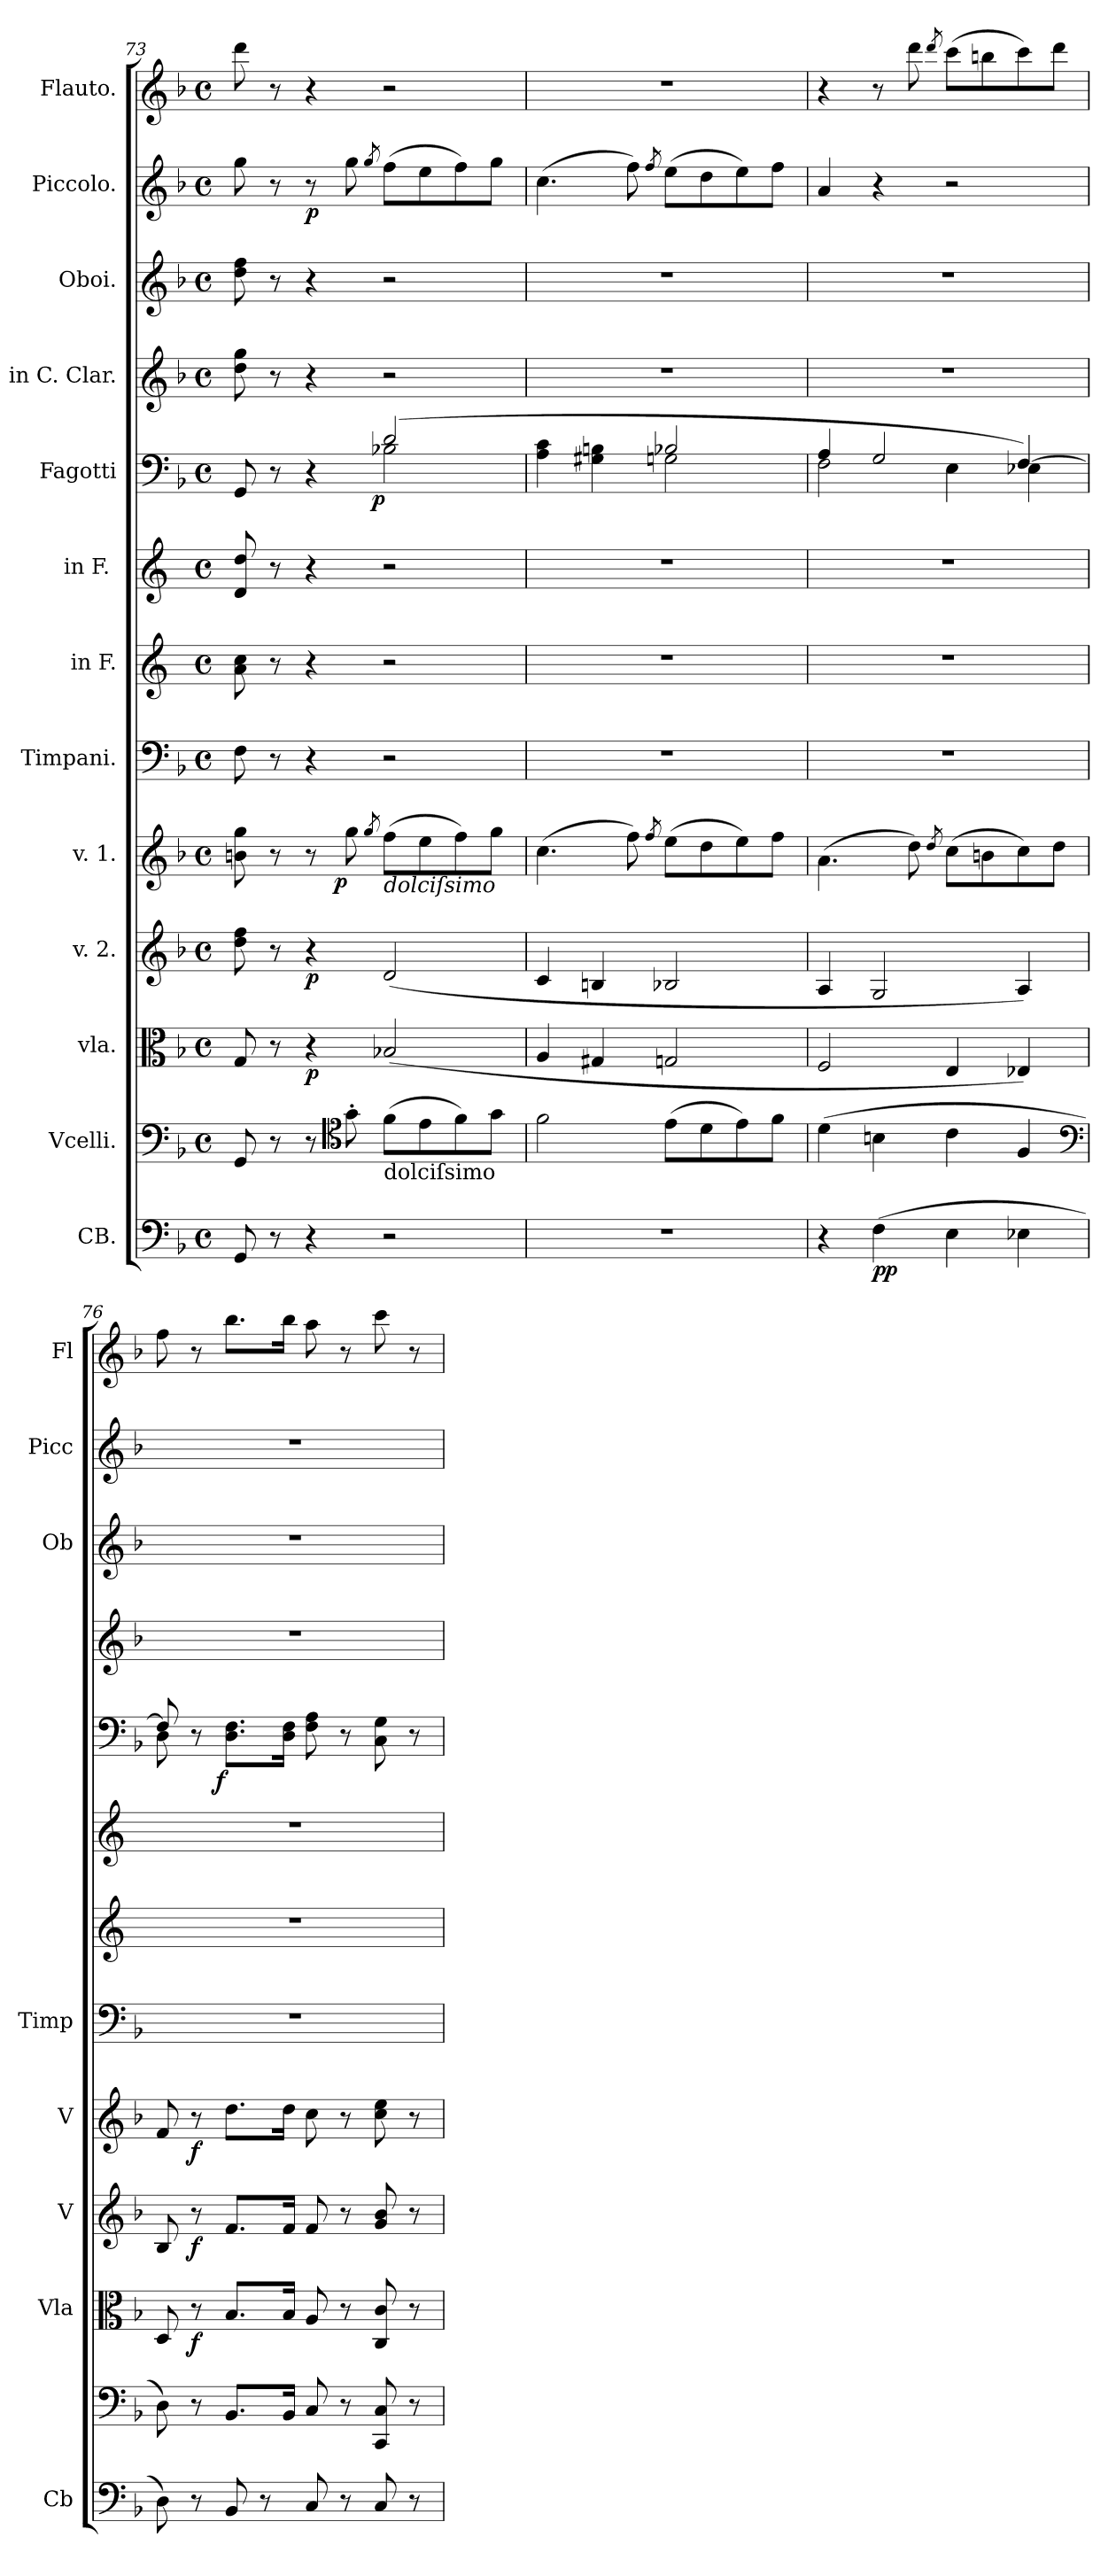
**kern	**dynam	**kern	**kern	**dynam	**kern	**dynam	**kern	**dynam	**kern	**kern	**kern	**kern	**dynam	**kern	**kern	**kern	**dynam	**kern
*part13	*part13	*part12	*part11	*part11	*part10	*part10	*part9	*part9	*part8	*part7	*part6	*part5	*part5	*part4	*part3	*part2	*part2	*part1
*staff13	*staff13	*staff12	*staff11	*staff11	*staff10	*staff10	*staff9	*staff9	*staff8	*staff7	*staff6	*staff5	*staff5	*staff4	*staff3	*staff2	*staff2	*staff1
*I"CB.	*	*I"Vcelli.	*I"vla.	*	*I"v. 2.	*	*I"v. 1.	*	*I"Timpani.	*I"in F.	*I"in F. 	*I"Fagotti	*	*I"in C. Clar.	*I"Oboi.	*I"Piccolo.	*	*I"Flauto.
*I'Cb	*	*	*I'Vla	*	*I'V	*	*I'V	*	*I'Timp	*	*	*	*	*	*I'Ob	*I'Picc	*	*I'Fl
*clefF4	*	*clefF4	*clefC3	*	*clefG2	*	*clefG2	*	*clefF4	*clefG2	*clefG2	*clefF4	*	*clefG2	*clefG2	*clefG2	*	*clefG2
*	*	*	*	*	*	*	*	*	*	*ITrd4c7	*ITrd4c7	*	*	*	*	*	*	*
*k[b-]	*	*k[b-]	*k[b-]	*	*k[b-]	*	*k[b-]	*	*k[b-]	*k[b-]	*k[b-]	*k[b-]	*	*k[b-]	*k[b-]	*k[b-]	*	*k[b-]
*M4/4	*	*M4/4	*M4/4	*	*M4/4	*	*M4/4	*	*M4/4	*M4/4	*M4/4	*M4/4	*	*M4/4	*M4/4	*M4/4	*	*M4/4
*met(c)	*	*met(c)	*met(c)	*	*met(c)	*	*met(c)	*	*met(c)	*met(c)	*met(c)	*met(c)	*	*met(c)	*met(c)	*met(c)	*	*met(c)
=73	=73	=73	=73	=73	=73	=73	=73	=73	=73	=73	=73	=73	=73	=73	=73	=73	=73	=73
*	*	*	*	*	*	*	*	*	*	*	*	*^	*	*	*	*	*	*
8GG/	.	8GG/	8G/	.	8dd\ 8ff\	.	8bn\ 8gg\	.	8F\	8d\ 8f\	8G/ 8g/	8GG/	2ryy	.	8dd\ 8gg\	8dd\ 8ff\	8gg\	.	8ddd\
8r	.	8r	8r	.	8r	.	8r	.	8r	8r	8r	8r	.	.	8r	8r	8r	.	8r
4r	.	8r	4r	p	4r	p	8r	.	4r	4r	4r	4r	.	.	4r	4r	8r	p	4r
*	*	*clefC4	*	*	*	*	*	*	*	*	*	*	*	*	*	*	*	*	*
!	!	!	!	!	!	!	!	!LO:DY:rj	!	!	!	!	!	!	!	!	!	!	!
.	.	8g'\	.	.	.	.	8gg\	p	.	.	.	.	.	.	.	.	8gg\	.	.
.	.	.	.	.	.	.	8qgg/	.	.	.	.	.	.	.	.	.	8qgg/	.	.
!	!	!	!	!	!	!	!LO:TX:b:i:t=dolciſsimo	!	!	!	!	!	!	!	!	!	!	!	!
!	!	!LO:TX:b:t=dolciſsimo	!	!	!	!	!	!	!	!	!	!	!	!	!	!	!	!	!
!	!	!	!	!	!	!	!	!	!	!	!	!	!	!LO:DY:rj	!	!	!	!	!
2r	.	(8f\L	(>2B-X/	.	(>2d/	.	(8ff\L	.	2r	2r	2r	(2d/	2B-X\	p	2r	2r	(8ff\L	.	2r
.	.	8e\	.	.	.	.	8ee\	.	.	.	.	.	.	.	.	.	8ee\	.	.
.	.	8f\)	.	.	.	.	8ff\)	.	.	.	.	.	.	.	.	.	8ff\)	.	.
.	.	8g\J	.	.	.	.	8gg\J	.	.	.	.	.	.	.	.	.	8gg\J	.	.
=74	=74	=74	=74	=74	=74	=74	=74	=74	=74	=74	=74	=74	=74	=74	=74	=74	=74	=74	=74
1r	.	2f\	4A/	.	4c/	.	(4.cc\	.	1r	1r	1r	4A\ 4c\	2ryy	.	1r	1r	(4.cc\	.	1r
.	.	.	4G#X/	.	4Bn/	.	.	.	.	.	.	4G#X\ 4Bn\	.	.	.	.	.	.	.
.	.	.	.	.	.	.	8ff\)	.	.	.	.	.	.	.	.	.	8ff\)	.	.
.	.	.	.	.	.	.	8qff/	.	.	.	.	.	.	.	.	.	8qff/	.	.
.	.	(8e\L	2Gn/	.	2B-X/	.	(8ee\L	.	.	.	.	2B-X/	2Gn\	.	.	.	(8ee\L	.	.
.	.	8d\	.	.	.	.	8dd\	.	.	.	.	.	.	.	.	.	8dd\	.	.
.	.	8e\)	.	.	.	.	8ee\)	.	.	.	.	.	.	.	.	.	8ee\)	.	.
.	.	8f\J	.	.	.	.	8ff\J	.	.	.	.	.	.	.	.	.	8ff\J	.	.
=75	=75	=75	=75	=75	=75	=75	=75	=75	=75	=75	=75	=75	=75	=75	=75	=75	=75	=75	=75
4r	.	(4d\	2F/	.	4A/	.	(4.a\	.	1r	1r	1r	4A/	2F\	.	1r	1r	4a/	.	4r
(4F\	pp	4Bn\	.	.	2G/	.	.	.	.	.	.	2G/	.	.	.	.	4r	.	8r
.	.	.	.	.	.	.	8dd\)	.	.	.	.	.	.	.	.	.	.	.	8ddd\
.	.	.	.	.	.	.	8qdd/	.	.	.	.	.	.	.	.	.	.	.	8qddd/
4E\	.	4c\	4E/	.	.	.	(8cc\L	.	.	.	.	.	4E\	.	.	.	2r	.	(8ccc\L
.	.	.	.	.	.	.	8bn\	.	.	.	.	.	.	.	.	.	.	.	8bbn\
4E-X\	.	4F/	4E-X/)	.	4A/)	.	8cc\)	.	.	.	.	[4F/)	4E-X\	.	.	.	.	.	8ccc\)
.	.	.	.	.	.	.	8dd\J	.	.	.	.	.	.	.	.	.	.	.	8ddd\J
*	*	*clefF4	*	*	*	*	*	*	*	*	*	*	*	*	*	*	*	*	*
=76	=76	=76	=76	=76	=76	=76	=76	=76	=76	=76	=76	=76	=76	=76	=76	=76	=76	=76	=76
8D\)	.	8D\)	8D/	.	8B-/	.	8f/	.	1r	1r	1r	8F/]	8D\	.	1r	1r	1r	.	8ff\
8r	.	8r	8r	f	8r	f	8r	f	.	.	.	8r	8ryy	.	.	.	.	.	8r
!	!	!	!	!	!	!	!	!	!	!	!	!	!	!LO:DY:rj	!	!	!	!	!
8BB-/	.	8.BB-/L	8.B-/L	.	8.f/L	.	8.dd\L	.	.	.	.	8.D\ 8.F\L	4ryy	f	.	.	.	.	8.bb-\L
8r	.	.	.	.	.	.	.	.	.	.	.	.	.	.	.	.	.	.	.
.	.	16BB-/Jk	16B-/Jk	.	16f/Jk	.	16dd\Jk	.	.	.	.	16D\ 16F\Jk	.	.	.	.	.	.	16bb-\Jk
8C/	.	8C/	8A/	.	8f/	.	8cc\	.	.	.	.	8F\ 8A\	2ryy	.	.	.	.	.	8aa\
8r	.	8r	8r	.	8r	.	8r	.	.	.	.	8r	.	.	.	.	.	.	8r
8C/	.	8CC/ 8C/	8C/ 8c/	.	8g/ 8b-/	.	8cc\ 8ee\	.	.	.	.	8C\ 8G\	.	.	.	.	.	.	8ccc\
8r	.	8r	8r	.	8r	.	8r	.	.	.	.	8r	.	.	.	.	.	.	8r
*	*	*	*	*	*	*	*	*	*	*	*	*v	*v	*	*	*	*	*	*
=	=	=	=	=	=	=	=	=	=	=	=	=	=	=	=	=	=	=
*-	*-	*-	*-	*-	*-	*-	*-	*-	*-	*-	*-	*-	*-	*-	*-	*-	*-	*-
